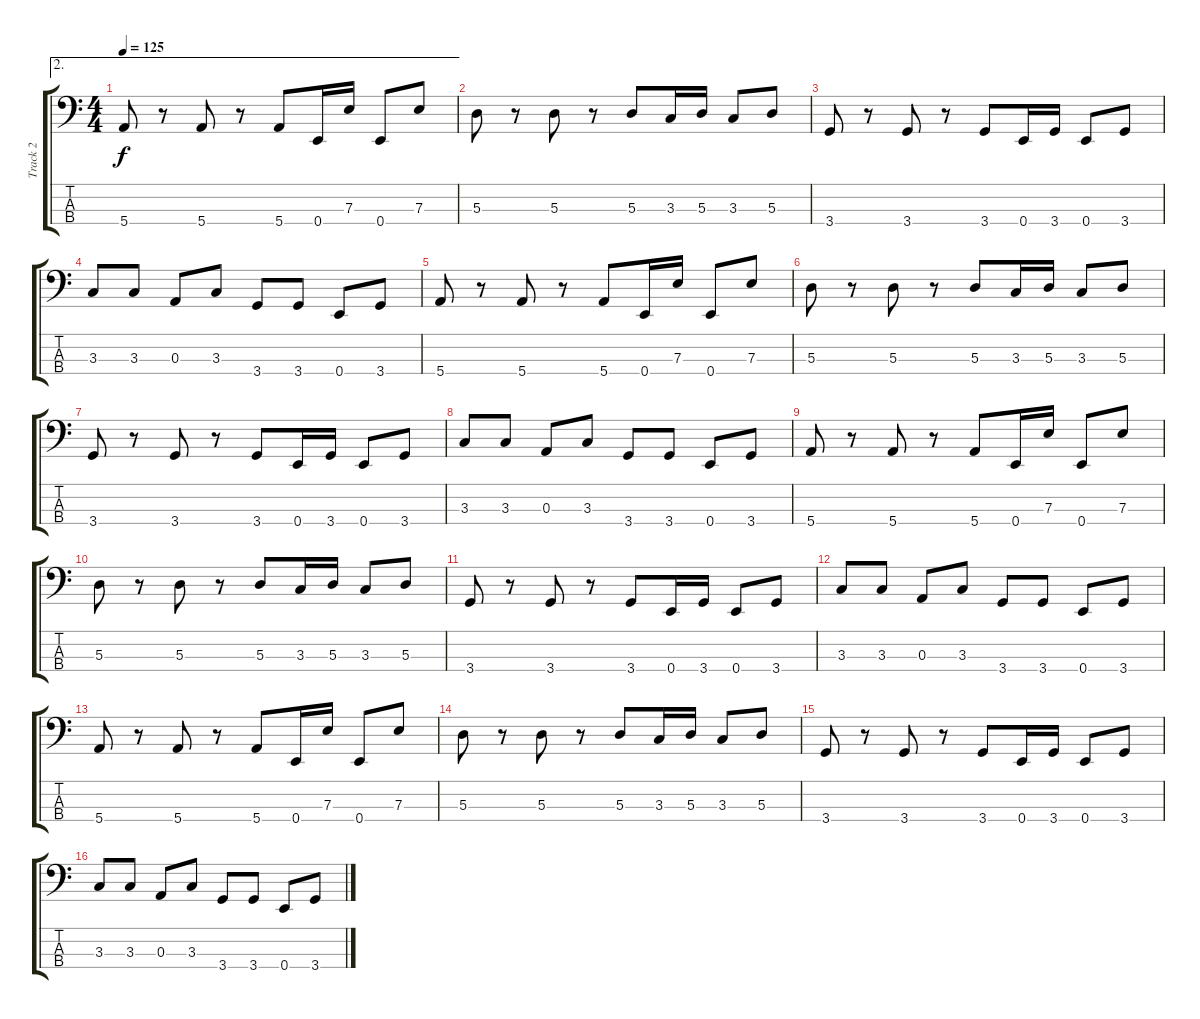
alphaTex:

\track ("Track 2" "Track 2") {instrument electricbassfinger}
\staff {score tabs}
\tuning (G2 D2 A1 E1) {hide}
\ae 2
\ts (4 4)
\tempo 125
\clef f4
\ks c
5.4.8{dy f} r.8 5.4.8 r.8 5.4.8 0.4.16 7.3.16 0.4.8 7.3.8 |
5.3.8 r.8 5.3.8 r.8 5.3.8 3.3.16 5.3.16 3.3.8 5.3.8 |
3.4.8 r.8 3.4.8 r.8 3.4.8 0.4.16 3.4.16 0.4.8 3.4.8 |
3.3.8 3.3.8 0.3.8 3.3.8 3.4.8 3.4.8 0.4.8 3.4.8 |
5.4.8 r.8 5.4.8 r.8 5.4.8 0.4.16 7.3.16 0.4.8 7.3.8 |
5.3.8 r.8 5.3.8 r.8 5.3.8 3.3.16 5.3.16 3.3.8 5.3.8 |
3.4.8{txt ""} r.8 3.4.8 r.8 3.4.8 0.4.16 3.4.16 0.4.8 3.4.8 |
3.3.8 3.3.8 0.3.8 3.3.8 3.4.8 3.4.8 0.4.8 3.4.8 |
5.4.8 r.8 5.4.8 r.8 5.4.8 0.4.16 7.3.16 0.4.8 7.3.8 |
5.3.8 r.8 5.3.8 r.8 5.3.8 3.3.16 5.3.16 3.3.8 5.3.8 |
3.4.8 r.8 3.4.8 r.8 3.4.8 0.4.16 3.4.16 0.4.8 3.4.8 |
3.3.8 3.3.8 0.3.8 3.3.8 3.4.8 3.4.8 0.4.8 3.4.8 |
5.4.8 r.8 5.4.8 r.8 5.4.8 0.4.16 7.3.16 0.4.8 7.3.8 |
5.3.8 r.8 5.3.8 r.8 5.3.8 3.3.16 5.3.16 3.3.8 5.3.8 |
3.4.8 r.8 3.4.8 r.8 3.4.8 0.4.16 3.4.16 0.4.8 3.4.8 |
3.3.8 3.3.8 0.3.8 3.3.8 3.4.8 3.4.8 0.4.8 3.4.8
